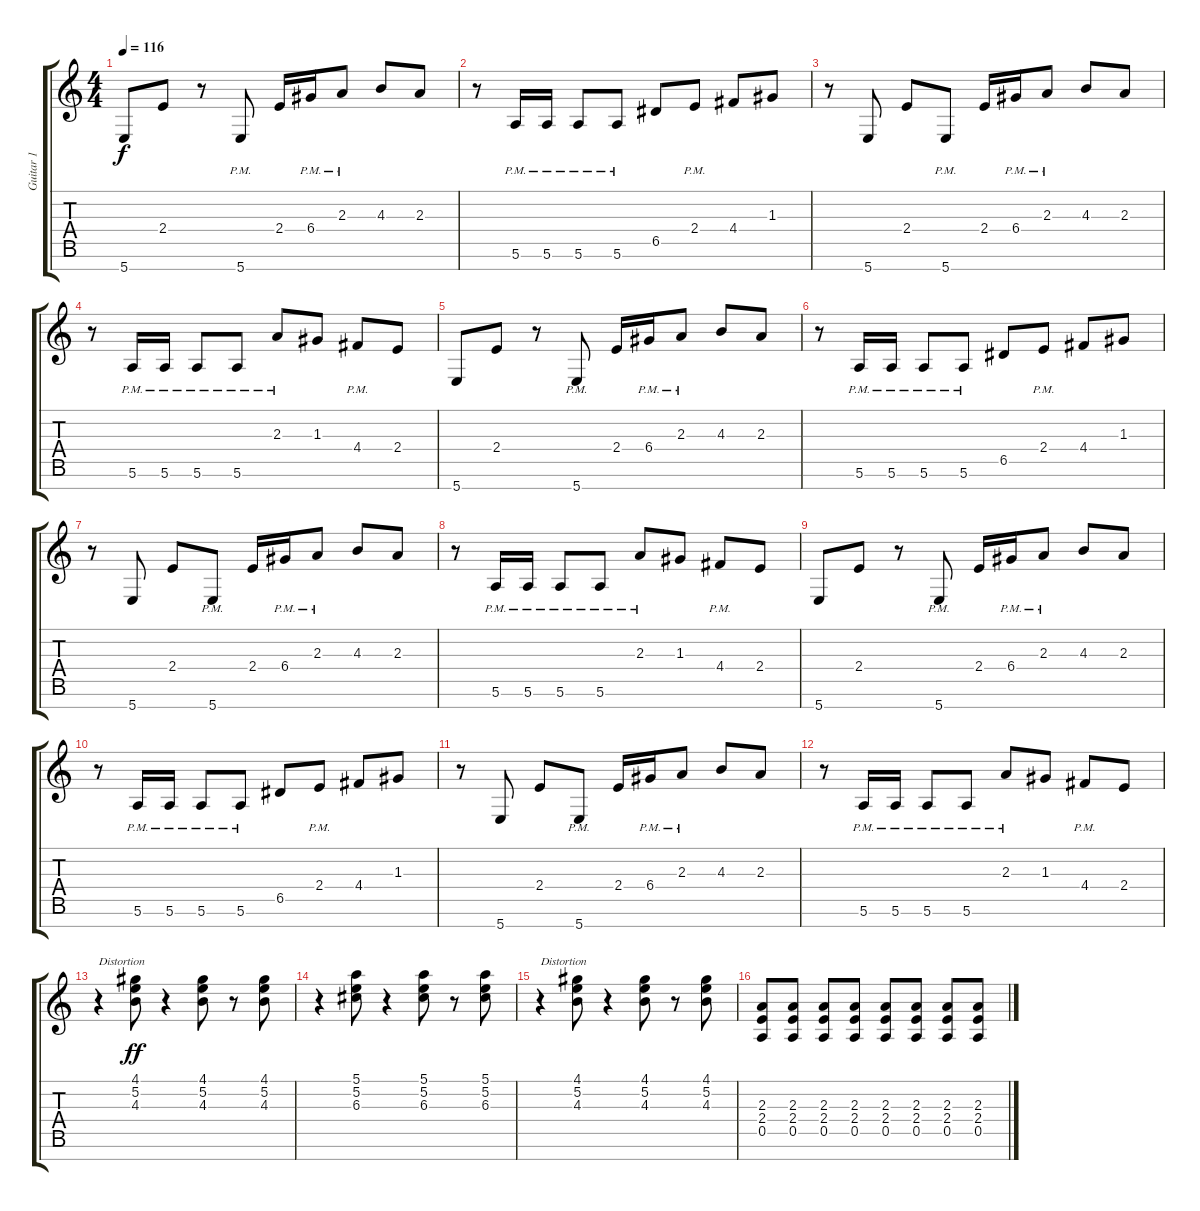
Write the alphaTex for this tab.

\track ("Guitar 1" "Guitar 1") {instrument electricguitarclean}
\staff {score tabs}
\tuning (E4 B3 G3 D3 A2 E2 B1) {hide}
\ts (4 4)
\tempo 116
\clef g2
\ks c
5.7.8{dy f instrument electricguitarclean} 2.4.8 r.8 5.7{pm}.8 2.4.16 6.4{pm}.16 2.3{pm}.8 4.3.8 2.3.8 |
r.8 5.6{pm}.16 5.6{pm}.16 5.6{pm}.8 5.6{pm}.8 6.5.8 2.4{pm}.8 4.4.8 1.3.8 |
r.8 5.7.8 2.4.8 5.7{pm}.8 2.4.16 6.4{pm}.16 2.3{pm}.8 4.3.8 2.3.8 |
r.8 5.6{pm}.16 5.6{pm}.16 5.6{pm}.8 5.6{pm}.8 2.3{pm}.8 1.3.8 4.4{pm}.8 2.4.8 |
5.7.8 2.4.8 r.8 5.7{pm}.8 2.4.16 6.4{pm}.16 2.3{pm}.8 4.3.8 2.3.8 |
r.8 5.6{pm}.16 5.6{pm}.16 5.6{pm}.8 5.6{pm}.8 6.5.8 2.4{pm}.8 4.4.8 1.3.8 |
r.8 5.7.8 2.4.8 5.7{pm}.8 2.4.16 6.4{pm}.16 2.3{pm}.8 4.3.8 2.3.8 |
r.8 5.6{pm}.16 5.6{pm}.16 5.6{pm}.8 5.6{pm}.8 2.3{pm}.8 1.3.8 4.4{pm}.8 2.4.8 |
5.7.8 2.4.8 r.8 5.7{pm}.8 2.4.16 6.4{pm}.16 2.3{pm}.8 4.3.8 2.3.8 |
r.8 5.6{pm}.16 5.6{pm}.16 5.6{pm}.8 5.6{pm}.8 6.5.8 2.4{pm}.8 4.4.8 1.3.8 |
r.8 5.7.8 2.4.8 5.7{pm}.8 2.4.16 6.4{pm}.16 2.3{pm}.8 4.3.8 2.3.8 |
r.8 5.6{pm}.16 5.6{pm}.16 5.6{pm}.8 5.6{pm}.8 2.3{pm}.8 1.3.8 4.4{pm}.8 2.4.8 |
r.4{txt "Distortion" instrument distortionguitar} (4.1 5.2 4.3).8{dy ff} r.4 (4.1 5.2 4.3).8 r.8 (4.1 5.2 4.3).8 |
r.4 (5.1 5.2 6.3).8 r.4 (5.1 5.2 6.3).8 r.8 (5.1 5.2 6.3).8 |
r.4{txt "Distortion" instrument distortionguitar} (4.1 5.2 4.3).8 r.4 (4.1 5.2 4.3).8 r.8 (4.1 5.2 4.3).8 |
(2.3 2.4 0.5).8 (2.3 2.4 0.5).8 (2.3 2.4 0.5).8 (2.3 2.4 0.5).8 (2.3 2.4 0.5).8 (2.3 2.4 0.5).8 (2.3 2.4 0.5).8 (2.3 2.4 0.5).8
